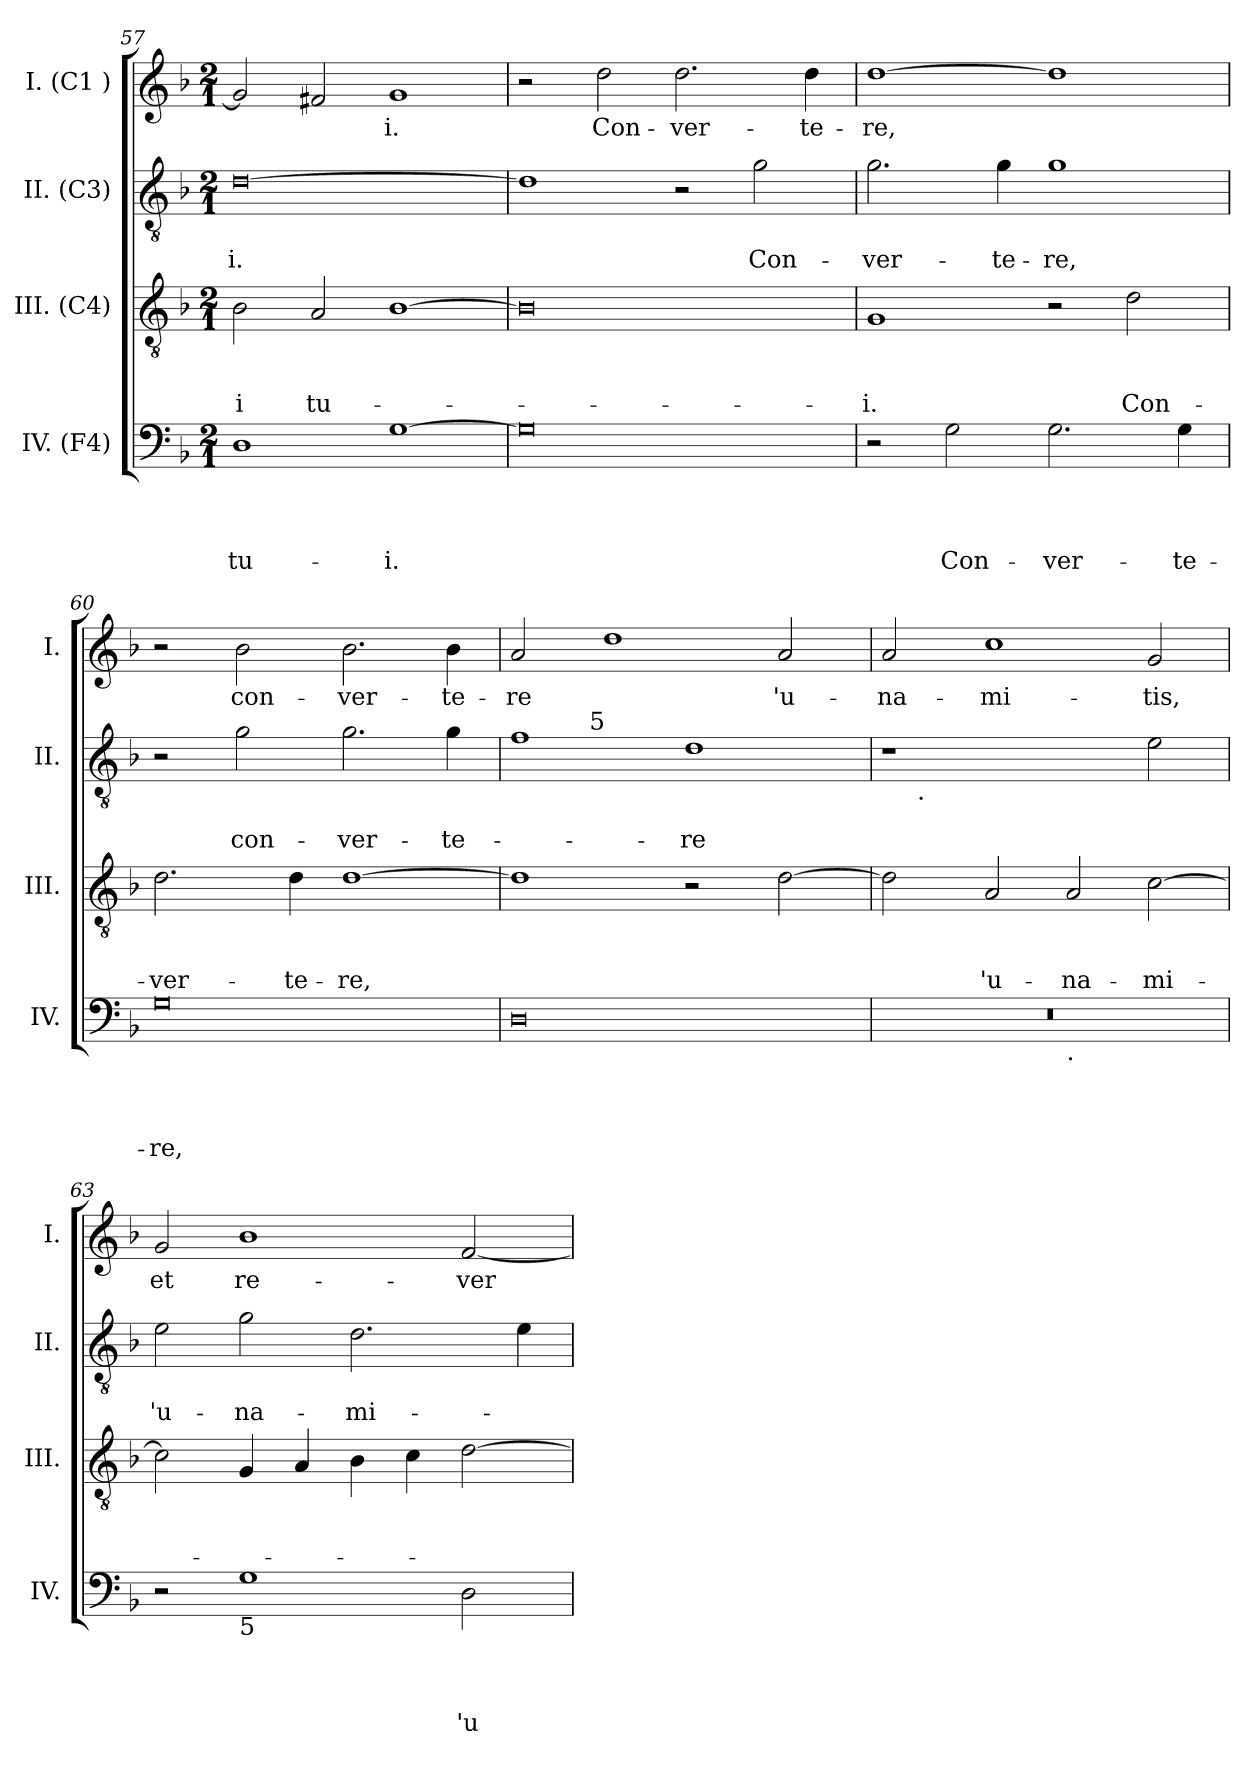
**kern	**text	**text	**text	**text	**kern	**text	**text	**text	**kern	**text	**text	**kern	**text
*part4	*part4	*part4	*part4	*part4	*part3	*part3	*part3	*part3	*part2	*part2	*part2	*part1	*part1
*staff4	*staff4	*staff4	*staff4	*staff4	*staff3	*staff3	*staff3	*staff3	*staff2	*staff2	*staff2	*staff1	*staff1
*I"IV. (F4)	*	*	*	*	*I"III. (C4)	*	*	*	*I"II. (C3)	*	*	*I"I. (C1 )	*
*I'IV.	*	*	*	*	*I'III.	*	*	*	*I'II.	*	*	*I'I.	*
!!LO:LB:g=z
*clefF4	*	*	*	*	*clefGv2	*	*	*	*clefGv2	*	*	*clefG2	*
*k[b-]	*	*	*	*	*k[b-]	*	*	*	*k[b-]	*	*	*k[b-]	*
*F:	*	*	*	*	*F:	*	*	*	*F:	*	*	*F:	*
*M2/1	*	*	*	*	*M2/1	*	*	*	*M2/1	*	*	*M2/1	*
=57	=57	=57	=57	=57	=57	=57	=57	=57	=57	=57	=57	=57	=57
!	!	!	!	!LO:LY:b	!	!	!	!LO:LY:b	!	!	!LO:LY:b:rj	!	!
1D	.	.	.	tu-	2B-\	.	.	-i	[>0d	.	-i.	2g/]	.
!	!	!	!	!	!	!	!	!LO:LY:b	!	!	!	!	!
.	.	.	.	.	2A/	.	.	tu-	.	.	.	2f#/	.
!	!	!	!	!LO:LY:b:rj	!	!	!	!	!	!	!	!	!LO:LY:b
[>1G	.	.	.	-i.	[>1B-	.	.	.	.	.	.	1g	-i.
=58	=58	=58	=58	=58	=58	=58	=58	=58	=58	=58	=58	=58	=58
0G]	.	.	.	.	0B-]	.	.	.	1d]	.	.	2r	.
!	!	!	!	!	!	!	!	!	!	!	!	!	!LO:LY:b
.	.	.	.	.	.	.	.	.	.	.	.	2dd\	Con-
!	!	!	!	!	!	!	!	!	!	!	!	!	!LO:LY:b
.	.	.	.	.	.	.	.	.	2r	.	.	2.dd\	-ver-
!	!	!	!	!	!	!	!	!	!	!	!LO:LY:b	!	!
.	.	.	.	.	.	.	.	.	2g\	.	Con-	.	.
!	!	!	!	!	!	!	!	!	!	!	!	!	!LO:LY:b
.	.	.	.	.	.	.	.	.	.	.	.	4dd\	-te-
=59	=59	=59	=59	=59	=59	=59	=59	=59	=59	=59	=59	=59	=59
!	!	!	!	!	!	!	!	!LO:LY:b	!	!	!LO:LY:b	!	!LO:LY:b
2r	.	.	.	.	1G	.	.	-i.	2.g\	.	-ver-	[>1dd	-re,
!	!	!	!	!LO:LY:b	!	!	!	!	!	!	!	!	!
2G\	.	.	.	Con-	.	.	.	.	.	.	.	.	.
!	!	!	!	!	!	!	!	!	!	!	!LO:LY:b	!	!
.	.	.	.	.	.	.	.	.	4g\	.	-te-	.	.
!	!	!	!	!LO:LY:b	!	!	!	!	!	!	!LO:LY:b	!	!
2.G\	.	.	.	-ver-	2r	.	.	.	1g	.	-re,	1dd]	.
!	!	!	!	!	!	!	!	!LO:LY:b	!	!	!	!	!
.	.	.	.	.	2d\	.	.	Con-	.	.	.	.	.
!	!	!	!	!LO:LY:b	!	!	!	!	!	!	!	!	!
4G\	.	.	.	-te-	.	.	.	.	.	.	.	.	.
=60	=60	=60	=60	=60	=60	=60	=60	=60	=60	=60	=60	=60	=60
!	!	!	!	!LO:LY:b	!	!	!	!LO:LY:b	!	!	!	!	!
0G	.	.	.	-re,	2.d\	.	.	-ver-	2r	.	.	2r	.
!	!	!	!	!	!	!	!	!	!	!	!LO:LY:b	!	!LO:LY:b
.	.	.	.	.	.	.	.	.	2g\	.	con-	2b-\	con-
!	!	!	!	!	!	!	!	!LO:LY:b	!	!	!	!	!
.	.	.	.	.	4d\	.	.	-te-	.	.	.	.	.
!	!	!	!	!	!	!	!	!LO:LY:b	!	!	!LO:LY:b	!	!LO:LY:b
.	.	.	.	.	[>1d	.	.	-re,	2.g\	.	-ver-	2.b-\	-ver-
!	!	!	!	!	!	!	!	!	!	!	!LO:LY:b	!	!LO:LY:b
.	.	.	.	.	.	.	.	.	4g\	.	-te-	4b-\	-te-
=61	=61	=61	=61	=61	=61	=61	=61	=61	=61	=61	=61	=61	=61
!	!	!	!	!	!	!	!	!	!	!	!	!	!LO:LY:b
*	*	*	*	*	*	*	*	*	*^	*	*	*	*
0D	.	.	.	.	1d]	.	.	.	1f	4...ryy	.	.	2a/	-re
!	!	!	!	!	!	!	!	!	!	!LO:TX:a:t=5	!	!	!	!
.	.	.	.	.	.	.	.	.	.	1ryy	.	.	.	.
.	.	.	.	.	.	.	.	.	.	.	.	.	1dd	.
!	!	!	!	!	!	!	!	!	!	!	!	!LO:LY:b	!	!
.	.	.	.	.	2r	.	.	.	1d	.	.	-re	.	.
.	.	.	.	.	.	.	.	.	.	2ryy	.	.	.	.
!	!	!	!	!	!	!	!	!	!	!	!	!	!	!LO:LY:b
.	.	.	.	.	[>2d>\	.	.	.	.	.	.	.	2a/	'u-
.	.	.	.	.	.	.	.	.	.	32ryy	.	.	.	.
!!LO:PB:g=z
=62	=62	=62	=62	=62	=62	=62	=62	=62	=62	=62	=62	=62	=62	=62
!	!	!	!	!	!	!	!	!	!	!	!	!	!	!LO:LY:b
*^	*	*	*	*	*	*	*	*	*	*	*	*	*	*
0r	1ryy	.	.	.	.	2d\]	.	.	.	1r	8ryy	.	.	2a/	-na-
!	!	!	!	!	!	!	!	!	!	!	!LO:TX:b:t=.	!	!	!	!
.	.	.	.	.	.	.	.	.	.	.	1...ryy	.	.	.	.
!	!	!	!	!	!	!	!	!	!LO:LY:b	!	!	!	!	!	!LO:LY:b
.	.	.	.	.	.	2A/	.	.	'u-	.	.	.	.	1cc	-mi-
!	!LO:TX:b:t=.	!	!	!	!	!	!	!	!	!	!	!	!	!	!
!	!	!	!	!	!	!	!	!	!LO:LY:b	!	!	!	!	!	!
.	1ryy	.	.	.	.	2A/	.	.	-na-	2ryy	.	.	.	.	.
!	!	!	!	!	!	!	!	!	!LO:LY:b	!	!	!	!	!	!LO:LY:b
.	.	.	.	.	.	[>2c\	.	.	-mi-	2e>\	.	.	.	2g/	-tis,
=63	=63	=63	=63	=63	=63	=63	=63	=63	=63	=63	=63	=63	=63	=63	=63
!	!	!	!	!	!	!	!	!	!	!	!	!	!LO:LY:b	!	!LO:LY:b
*v	*v	*	*	*	*	*	*	*	*	*v	*v	*	*	*	*
2r	.	.	.	.	2c\]	.	.	.	2e\	.	'u-	2g/	et
!LO:TX:b:t=5	!	!	!	!	!	!	!	!	!	!	!	!	!
!	!	!	!	!	!	!	!	!	!	!	!LO:LY:b	!	!LO:LY:b
1G	.	.	.	.	4G/	.	.	.	2g\	.	-na-	1b-	re-
.	.	.	.	.	4A/	.	.	.	.	.	.	.	.
!	!	!	!	!	!	!	!	!	!	!	!LO:LY:b	!	!
.	.	.	.	.	4B-\	.	.	.	2.d\	.	-mi-	.	.
.	.	.	.	.	4c\	.	.	.	.	.	.	.	.
!	!	!	!	!LO:LY:b	!	!	!	!	!	!	!	!	!LO:LY:b
2D\	.	.	.	'u-	[>2d\	.	.	.	.	.	.	[<2f/	-ver-
.	.	.	.	.	.	.	.	.	4e\	.	.	.	.
=	=	=	=	=	=	=	=	=	=	=	=	=	=
*-	*-	*-	*-	*-	*-	*-	*-	*-	*-	*-	*-	*-	*-
